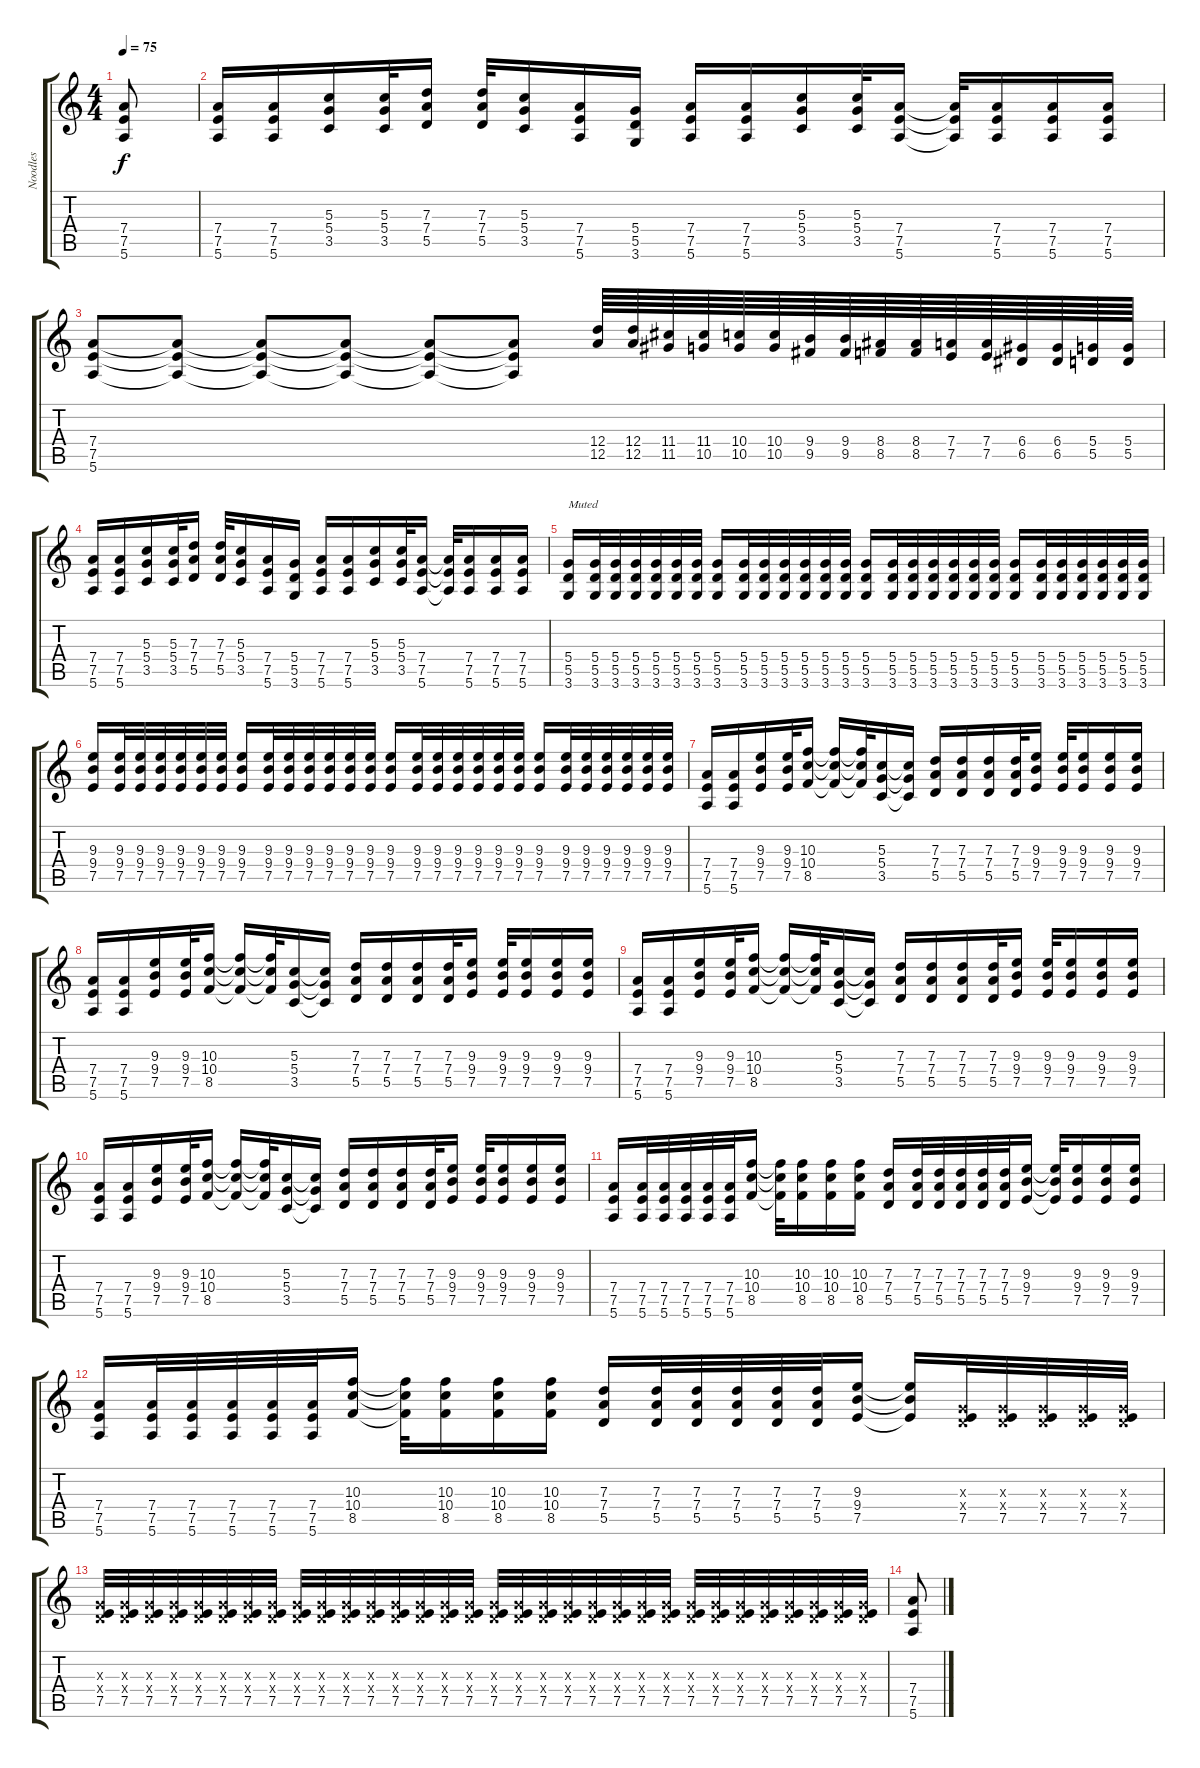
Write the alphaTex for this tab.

\track ("Noodles" "Noodles") {instrument distortionguitar}
\staff {score tabs}
\tuning (E4 B3 G3 D3 A2 E2) {hide}
\ts (4 4)
\tempo 75
\clef g2
\ks c
(7.4 7.5 5.6).8{dy f} |
(7.4 7.5 5.6).16 (7.4 7.5 5.6).16 (5.3 5.4 3.5).16 (5.3 5.4 3.5).32 (7.3 7.4 5.5).16 (7.3 7.4 5.5).32 (5.3 5.4 3.5).16 (7.4 7.5 5.6).16 (5.4 5.5 3.6).16 (7.4 7.5 5.6).16 (7.4 7.5 5.6).16 (5.3 5.4 3.5).16 (5.3 5.4 3.5).32 (7.4 7.5 5.6).16 (7.4{t} 7.5{t} 5.6{t}).32 (7.4 7.5 5.6).16 (7.4 7.5 5.6).16 (7.4 7.5 5.6).16 |
(7.4 7.5 5.6).8 (7.4{t} 7.5{t} 5.6{t}).8 (7.4{t} 7.5{t} 5.6{t}).8 (7.4{t} 7.5{t} 5.6{t}).8 (7.4{t} 7.5{t} 5.6{t}).8 (7.4{t} 7.5{t} 5.6{t}).8 (12.4 12.5).64 (12.4 12.5).64 (11.4 11.5).64 (11.4 10.5).64 (10.4 10.5).64 (10.4 10.5).64 (9.4 9.5).64 (9.4 9.5).64 (8.4 8.5).64 (8.4 8.5).64 (7.4 7.5).64 (7.4 7.5).64 (6.4 6.5).64 (6.4 6.5).64 (5.4 5.5).64 (5.4 5.5).64 |
(7.4 7.5 5.6).16 (7.4 7.5 5.6).16 (5.3 5.4 3.5).16 (5.3 5.4 3.5).32 (7.3 7.4 5.5).16 (7.3 7.4 5.5).32 (5.3 5.4 3.5).16 (7.4 7.5 5.6).16 (5.4 5.5 3.6).16 (7.4 7.5 5.6).16 (7.4 7.5 5.6).16 (5.3 5.4 3.5).16 (5.3 5.4 3.5).32 (7.4 7.5 5.6).16 (7.4{t} 7.5{t} 5.6{t}).32 (7.4 7.5 5.6).16 (7.4 7.5 5.6).16 (7.4 7.5 5.6).16 |
(5.4 5.5 3.6).16{txt "Muted" volume 16} (5.4 5.5 3.6).32{volume 10} (5.4 5.5 3.6).32 (5.4 5.5 3.6).32 (5.4 5.5 3.6).32 (5.4 5.5 3.6).32 (5.4 5.5 3.6).32 (5.4 5.5 3.6).16{volume 16} (5.4 5.5 3.6).32{volume 10} (5.4 5.5 3.6).32 (5.4 5.5 3.6).32 (5.4 5.5 3.6).32 (5.4 5.5 3.6).32 (5.4 5.5 3.6).32 (5.4 5.5 3.6).16{volume 16} (5.4 5.5 3.6).32{volume 10} (5.4 5.5 3.6).32 (5.4 5.5 3.6).32 (5.4 5.5 3.6).32 (5.4 5.5 3.6).32 (5.4 5.5 3.6).32 (5.4 5.5 3.6).16{volume 16} (5.4 5.5 3.6).32{volume 10} (5.4 5.5 3.6).32 (5.4 5.5 3.6).32 (5.4 5.5 3.6).32 (5.4 5.5 3.6).32 (5.4 5.5 3.6).32 |
(9.3 9.4 7.5).16{volume 16} (9.3 9.4 7.5).32{volume 10} (9.3 9.4 7.5).32 (9.3 9.4 7.5).32 (9.3 9.4 7.5).32 (9.3 9.4 7.5).32 (9.3 9.4 7.5).32 (9.3 9.4 7.5).16{volume 16} (9.3 9.4 7.5).32{volume 10} (9.3 9.4 7.5).32 (9.3 9.4 7.5).32 (9.3 9.4 7.5).32 (9.3 9.4 7.5).32 (9.3 9.4 7.5).32 (9.3 9.4 7.5).16{volume 16} (9.3 9.4 7.5).32{volume 10} (9.3 9.4 7.5).32 (9.3 9.4 7.5).32 (9.3 9.4 7.5).32 (9.3 9.4 7.5).32 (9.3 9.4 7.5).32 (9.3 9.4 7.5).16{volume 16} (9.3 9.4 7.5).32{volume 10} (9.3 9.4 7.5).32 (9.3 9.4 7.5).32 (9.3 9.4 7.5).32 (9.3 9.4 7.5).32 (9.3 9.4 7.5).32 |
(7.4 7.5 5.6).16{volume 14} (7.4 7.5 5.6).16 (9.3 9.4 7.5).16 (9.3 9.4 7.5).32 (10.3 10.4 8.5).16 (10.3{t} 10.4{t} 8.5{t}).16 (10.3{t} 10.4{t} 8.5{t}).32 (5.3 5.4 3.5).16 (5.3{t} 5.4{t} 3.5{t}).16 (7.3 7.4 5.5).16 (7.3 7.4 5.5).16 (7.3 7.4 5.5).16 (7.3 7.4 5.5).32 (9.3 9.4 7.5).16 (9.3 9.4 7.5).32 (9.3 9.4 7.5).16 (9.3 9.4 7.5).16 (9.3 9.4 7.5).16 |
(7.4 7.5 5.6).16 (7.4 7.5 5.6).16 (9.3 9.4 7.5).16 (9.3 9.4 7.5).32 (10.3 10.4 8.5).16 (10.3{t} 10.4{t} 8.5{t}).16 (10.3{t} 10.4{t} 8.5{t}).32 (5.3 5.4 3.5).16 (5.3{t} 5.4{t} 3.5{t}).16 (7.3 7.4 5.5).16 (7.3 7.4 5.5).16 (7.3 7.4 5.5).16 (7.3 7.4 5.5).32 (9.3 9.4 7.5).16 (9.3 9.4 7.5).32 (9.3 9.4 7.5).16 (9.3 9.4 7.5).16 (9.3 9.4 7.5).16 |
(7.4 7.5 5.6).16 (7.4 7.5 5.6).16 (9.3 9.4 7.5).16 (9.3 9.4 7.5).32 (10.3 10.4 8.5).16 (10.3{t} 10.4{t} 8.5{t}).16 (10.3{t} 10.4{t} 8.5{t}).32 (5.3 5.4 3.5).16 (5.3{t} 5.4{t} 3.5{t}).16 (7.3 7.4 5.5).16 (7.3 7.4 5.5).16 (7.3 7.4 5.5).16 (7.3 7.4 5.5).32 (9.3 9.4 7.5).16 (9.3 9.4 7.5).32 (9.3 9.4 7.5).16 (9.3 9.4 7.5).16 (9.3 9.4 7.5).16 |
(7.4 7.5 5.6).16 (7.4 7.5 5.6).16 (9.3 9.4 7.5).16 (9.3 9.4 7.5).32 (10.3 10.4 8.5).16 (10.3{t} 10.4{t} 8.5{t}).16 (10.3{t} 10.4{t} 8.5{t}).32 (5.3 5.4 3.5).16 (5.3{t} 5.4{t} 3.5{t}).16 (7.3 7.4 5.5).16 (7.3 7.4 5.5).16 (7.3 7.4 5.5).16 (7.3 7.4 5.5).32 (9.3 9.4 7.5).16 (9.3 9.4 7.5).32 (9.3 9.4 7.5).16 (9.3 9.4 7.5).16 (9.3 9.4 7.5).16 |
(7.4 7.5 5.6).16 (7.4 7.5 5.6).32 (7.4 7.5 5.6).32 (7.4 7.5 5.6).32 (7.4 7.5 5.6).32 (7.4 7.5 5.6).32 (10.3 10.4 8.5).16 (10.3{t} 10.4{t} 8.5{t}).32 (10.3 10.4 8.5).16 (10.3 10.4 8.5).16 (10.3 10.4 8.5).16 (7.3 7.4 5.5).16 (7.3 7.4 5.5).32 (7.3 7.4 5.5).32 (7.3 7.4 5.5).32 (7.3 7.4 5.5).32 (7.3 7.4 5.5).32 (9.3 9.4 7.5).16 (9.3{t} 9.4{t} 7.5{t}).32 (9.3 9.4 7.5).16 (9.3 9.4 7.5).16 (9.3 9.4 7.5).16 |
(7.4 7.5 5.6).16 (7.4 7.5 5.6).32 (7.4 7.5 5.6).32 (7.4 7.5 5.6).32 (7.4 7.5 5.6).32 (7.4 7.5 5.6).32 (10.3 10.4 8.5).16 (10.3{t} 10.4{t} 8.5{t}).32 (10.3 10.4 8.5).16 (10.3 10.4 8.5).16 (10.3 10.4 8.5).16 (7.3 7.4 5.5).16 (7.3 7.4 5.5).32 (7.3 7.4 5.5).32 (7.3 7.4 5.5).32 (7.3 7.4 5.5).32 (7.3 7.4 5.5).32 (9.3 9.4 7.5).16 (9.3{t} 9.4{t} 7.5{t}).16 (0.3{x} 0.4{x} 7.5).32 (0.3{x} 0.4{x} 7.5).32 (0.3{x} 0.4{x} 7.5).32 (0.3{x} 0.4{x} 7.5).32 (0.3{x} 0.4{x} 7.5).32 |
(0.3{x} 0.4{x} 7.5).32 (0.3{x} 0.4{x} 7.5).32 (0.3{x} 0.4{x} 7.5).32 (0.3{x} 0.4{x} 7.5).32 (0.3{x} 0.4{x} 7.5).32 (0.3{x} 0.4{x} 7.5).32 (0.3{x} 0.4{x} 7.5).32 (0.3{x} 0.4{x} 7.5).32 (0.3{x} 0.4{x} 7.5).32 (0.3{x} 0.4{x} 7.5).32 (0.3{x} 0.4{x} 7.5).32 (0.3{x} 0.4{x} 7.5).32 (0.3{x} 0.4{x} 7.5).32 (0.3{x} 0.4{x} 7.5).32 (0.3{x} 0.4{x} 7.5).32 (0.3{x} 0.4{x} 7.5).32 (0.3{x} 0.4{x} 7.5).32 (0.3{x} 0.4{x} 7.5).32 (0.3{x} 0.4{x} 7.5).32 (0.3{x} 0.4{x} 7.5).32 (0.3{x} 0.4{x} 7.5).32 (0.3{x} 0.4{x} 7.5).32 (0.3{x} 0.4{x} 7.5).32 (0.3{x} 0.4{x} 7.5).32 (0.3{x} 0.4{x} 7.5).32 (0.3{x} 0.4{x} 7.5).32 (0.3{x} 0.4{x} 7.5).32 (0.3{x} 0.4{x} 7.5).32 (0.3{x} 0.4{x} 7.5).32 (0.3{x} 0.4{x} 7.5).32 (0.3{x} 0.4{x} 7.5).32 (0.3{x} 0.4{x} 7.5).32 |
(7.4 7.5 5.6).8
